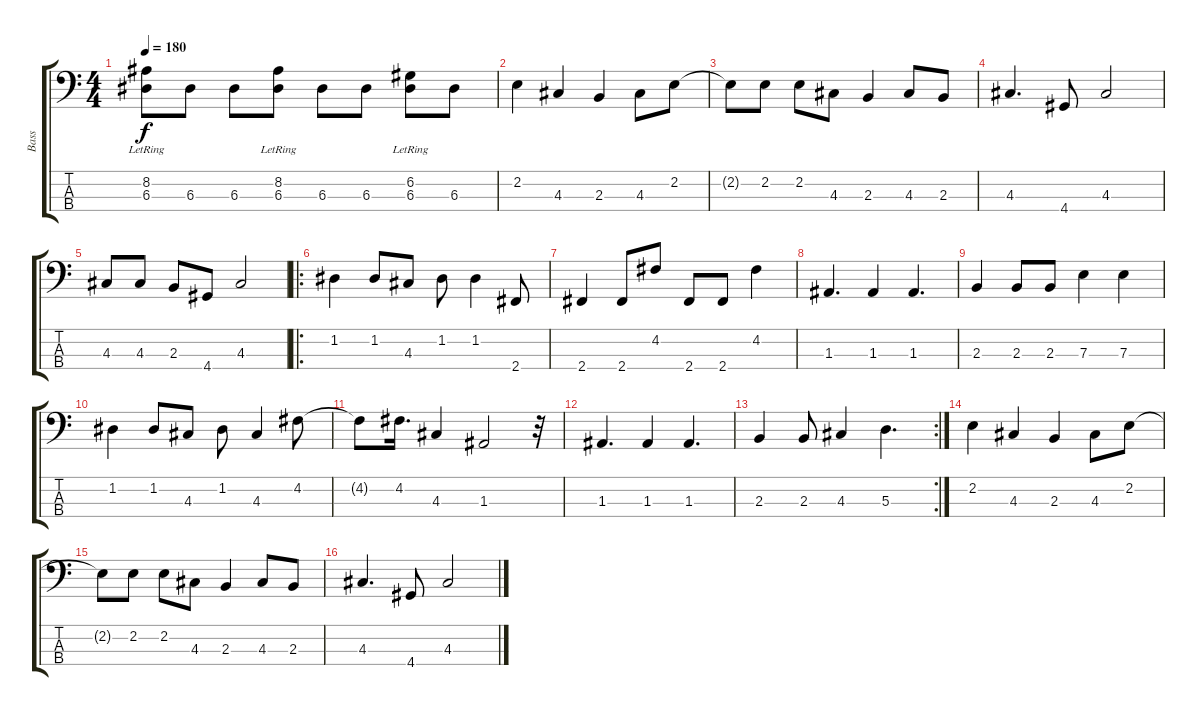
\track ("Bass" "Bass") {instrument electricbassfinger}
\staff {score tabs}
\tuning (G2 D2 A1 E1) {hide}
\ts (4 4)
\tempo 180
\clef f4
\ks c
(8.2{lr} 6.3).8{dy f} 6.3.8 6.3.8 (8.2{lr} 6.3).8 6.3.8 6.3.8 (6.2{lr} 6.3).8 6.3.8 |
2.2.4 4.3.4 2.3.4 4.3.8 2.2.8 |
2.2{t}.8 2.2.8 2.2.8 4.3.8 2.3.4 4.3.8 2.3.8 |
4.3.4{d} 4.4.8 4.3.2 |
4.3.8 4.3.8 2.3.8 4.4.8 4.3.2 |
\ro
1.2.4 1.2.8 4.3.8 1.2.8 1.2.4 2.4.8 |
2.4.4 2.4.8 4.2.8 2.4.8 2.4.8 4.2.4 |
1.3.4{d} 1.3.4 1.3.4{d} |
2.3.4 2.3.8 2.3.8 7.3.4 7.3.4 |
1.2.4 1.2.8 4.3.8 1.2.8 4.3.4 4.2.8 |
4.2{t}.8 4.2.16{d} 4.3.4 1.3.2 r.32 |
1.3.4{d} 1.3.4 1.3.4{d} |
\rc 2
2.3.4 2.3.8 4.3.4 5.3.4{d} |
2.2.4 4.3.4 2.3.4 4.3.8 2.2.8 |
2.2{t}.8 2.2.8 2.2.8 4.3.8 2.3.4 4.3.8 2.3.8 |
4.3.4{d} 4.4.8 4.3.2
